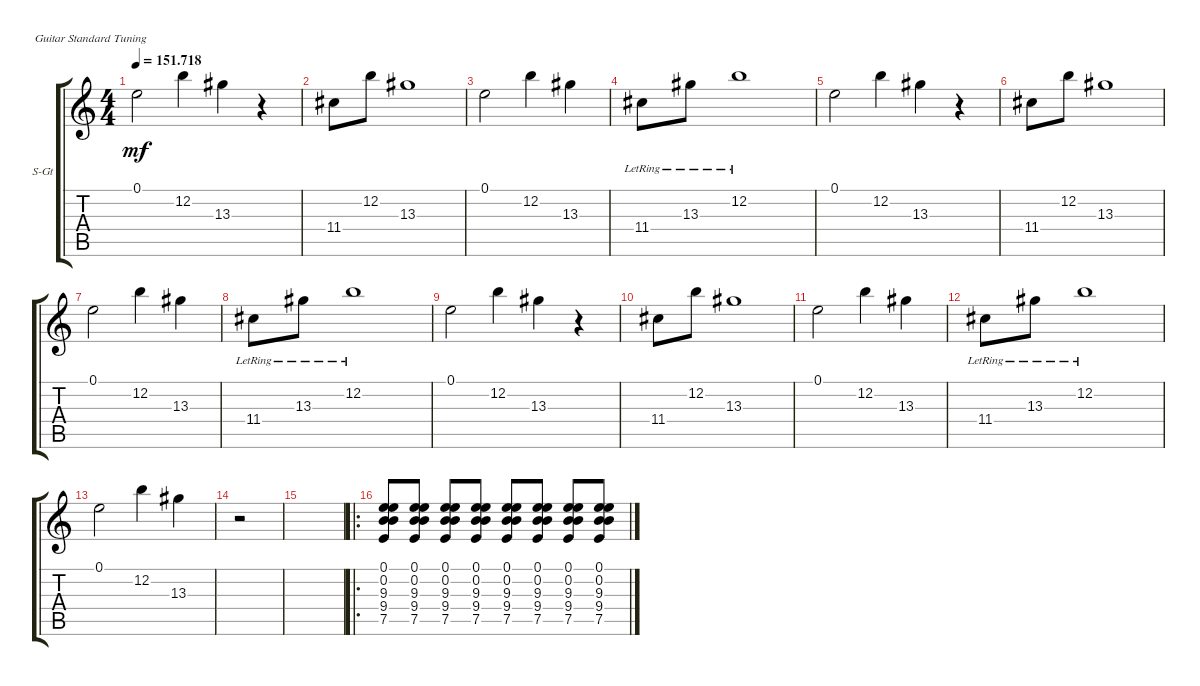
\defaultSystemsLayout 4
\bracketExtendMode groupsimilarinstruments
\firstSystemTrackNameOrientation horizontal
\otherSystemsTrackNameOrientation horizontal
\track ("Steel Guitar" "S-Gt") {instrument acousticguitarsteel}
\staff {score tabs}
\tuning (E4 B3 G3 D3 A2 E2)
\ts (4 4)
\tempo
151.718
\accidentals auto
\clef g2
\ottava regular
\simile none
\ks c
0.1.2{dy mf} 12.2.4 13.3.4 r.4 |
11.4.8 12.2.8 13.3.1 |
0.1.2 12.2.4 13.3.4 |
11.4{lr}.8 13.3{lr}.8 12.2{lr}.1 |
0.1.2 12.2.4 13.3.4 r.4 |
11.4.8 12.2.8 13.3.1 |
0.1.2 12.2.4 13.3.4 |
11.4{lr}.8 13.3{lr}.8 12.2{lr}.1 |
0.1.2 12.2.4 13.3.4 r.4 |
11.4.8 12.2.8 13.3.1 |
0.1.2 12.2.4 13.3.4 |
11.4{lr}.8 13.3{lr}.8 12.2{lr}.1 |
0.1.2 12.2.4 13.3.4 |
r.2 |
|
\ro
(9.4 9.3 0.2 0.1 7.5).8 (9.4 9.3 0.2 0.1 7.5).8 (9.4 9.3 0.2 0.1 7.5).8 (9.4 9.3 0.2 0.1 7.5).8 (9.4 9.3 0.2 0.1 7.5).8 (9.4 9.3 0.2 0.1 7.5).8 (9.4 9.3 0.2 0.1 7.5).8 (9.4 9.3 0.2 0.1 7.5).8
